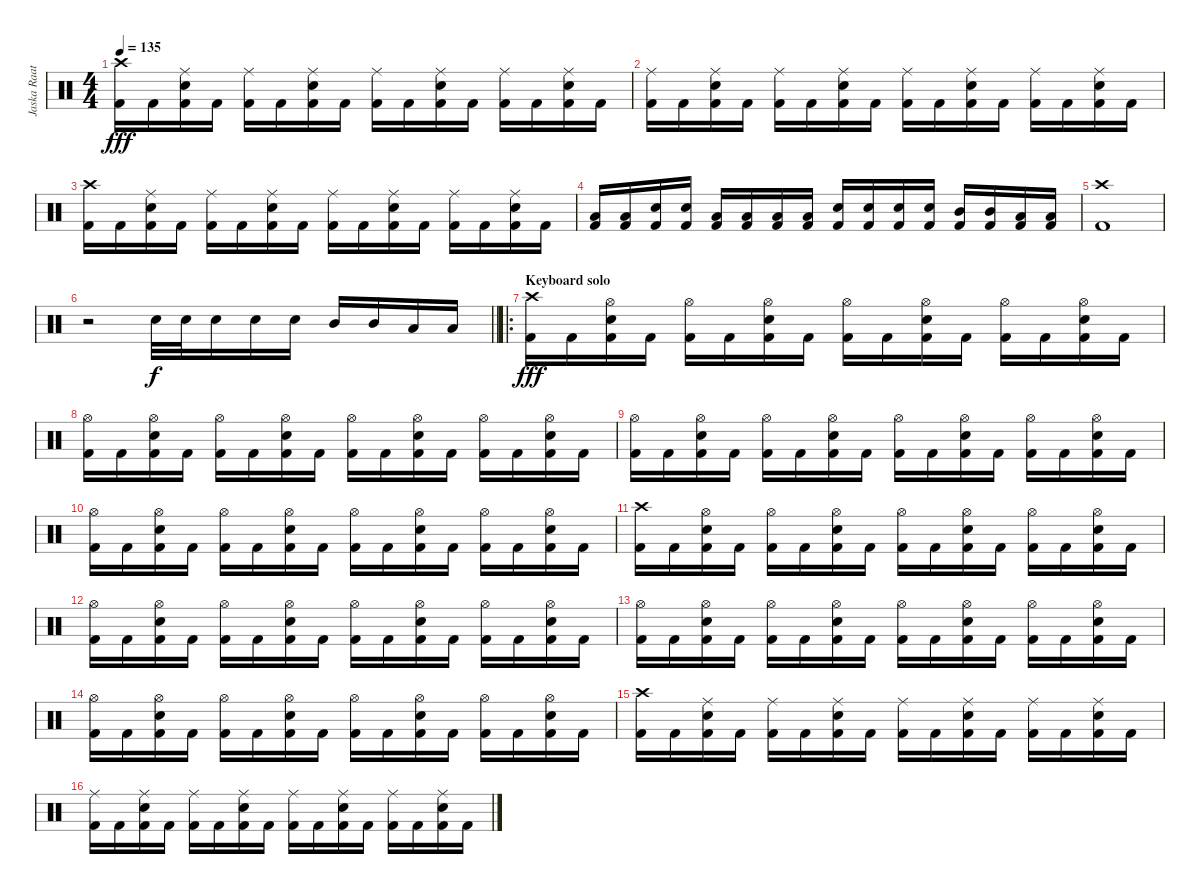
\track ("Jaska Raatikainen" "Jaska Raat") {instrument percussion}
\staff {score}
\articulation defaults
\ts (4 4)
\tempo 135
\clef neutral
\ks c
("Crash high (hit)" "Kick (hit) 2").16{dy fff} "Kick (hit) 2".16 ("Ride (middle)" "Electric Snare (hit)" "Kick (hit) 2").16 "Kick (hit) 2".16 ("Ride (middle)" "Kick (hit) 2").16 "Kick (hit) 2".16 ("Ride (middle)" "Electric Snare (hit)" "Kick (hit) 2").16 "Kick (hit) 2".16 ("Ride (middle)" "Kick (hit) 2").16 "Kick (hit) 2".16 ("Ride (middle)" "Electric Snare (hit)" "Kick (hit) 2").16 "Kick (hit) 2".16 ("Ride (middle)" "Kick (hit) 2").16 "Kick (hit) 2".16 ("Ride (middle)" "Electric Snare (hit)" "Kick (hit) 2").16 "Kick (hit) 2".16 |
("Ride (middle)" "Kick (hit) 2").16 "Kick (hit) 2".16 ("Ride (middle)" "Electric Snare (hit)" "Kick (hit) 2").16 "Kick (hit) 2".16 ("Ride (middle)" "Kick (hit) 2").16 "Kick (hit) 2".16 ("Ride (middle)" "Electric Snare (hit)" "Kick (hit) 2").16 "Kick (hit) 2".16 ("Ride (middle)" "Kick (hit) 2").16 "Kick (hit) 2".16 ("Ride (middle)" "Electric Snare (hit)" "Kick (hit) 2").16 "Kick (hit) 2".16 ("Ride (middle)" "Kick (hit) 2").16 "Kick (hit) 2".16 ("Ride (middle)" "Electric Snare (hit)" "Kick (hit) 2").16 "Kick (hit) 2".16 |
("Crash high (hit)" "Kick (hit) 2").16 "Kick (hit) 2".16 ("Ride (middle)" "Electric Snare (hit)" "Kick (hit) 2").16 "Kick (hit) 2".16 ("Ride (middle)" "Kick (hit) 2").16 "Kick (hit) 2".16 ("Ride (middle)" "Electric Snare (hit)" "Kick (hit) 2").16 "Kick (hit) 2".16 ("Ride (middle)" "Kick (hit) 2").16 "Kick (hit) 2".16 ("Ride (middle)" "Electric Snare (hit)" "Kick (hit) 2").16 "Kick (hit) 2".16 ("Ride (middle)" "Kick (hit) 2").16 "Kick (hit) 2".16 ("Ride (middle)" "Electric Snare (hit)" "Kick (hit) 2").16 "Kick (hit) 2".16 |
("Low Tom (hit)" "Kick (hit) 2").16 ("Low Tom (hit)" "Kick (hit) 2").16 ("Electric Snare (hit)" "Kick (hit) 2").16 ("Electric Snare (hit)" "Kick (hit) 2").16 ("Low Tom (hit)" "Kick (hit) 2").16 ("Low Tom (hit)" "Kick (hit) 2").16 ("Low Tom (hit)" "Kick (hit) 2").16 ("Low Tom (hit)" "Kick (hit) 2").16 ("Electric Snare (hit)" "Kick (hit) 2").16 ("Electric Snare (hit)" "Kick (hit) 2").16 ("Electric Snare (hit)" "Kick (hit) 2").16 ("Electric Snare (hit)" "Kick (hit) 2").16 ("Mid Tom (hit)" "Kick (hit) 2").16 ("Mid Tom (hit)" "Kick (hit) 2").16 ("Low Tom (hit)" "Kick (hit) 2").16 ("Low Tom (hit)" "Kick (hit) 2").16 |
("Crash high (hit)" "Kick (hit) 2").1 |
\barLineRight lightlight
r.2 "Electric Snare (hit)".32{dy f} "Electric Snare (hit)".32 "Electric Snare (hit)".16 "Electric Snare (hit)".16 "Electric Snare (hit)".16 "Mid Tom (hit)".16 "Mid Tom (hit)".16 "Low Tom (hit)".16 "Low Tom (hit)".16 |
\ro
\section ("" "Keyboard solo")
("Crash high (hit)" "Kick (hit) 2").16{dy fff} "Kick (hit) 2".16 ("Hi-Hat (open)" "Electric Snare (hit)" "Kick (hit) 2").16 "Kick (hit) 2".16 ("Hi-Hat (open)" "Kick (hit) 2").16 "Kick (hit) 2".16 ("Hi-Hat (open)" "Electric Snare (hit)" "Kick (hit) 2").16 "Kick (hit) 2".16 ("Hi-Hat (open)" "Kick (hit) 2").16 "Kick (hit) 2".16 ("Hi-Hat (open)" "Electric Snare (hit)" "Kick (hit) 2").16 "Kick (hit) 2".16 ("Hi-Hat (open)" "Kick (hit) 2").16 "Kick (hit) 2".16 ("Hi-Hat (open)" "Electric Snare (hit)" "Kick (hit) 2").16 "Kick (hit) 2".16 |
("Hi-Hat (open)" "Kick (hit) 2").16 "Kick (hit) 2".16 ("Hi-Hat (open)" "Electric Snare (hit)" "Kick (hit) 2").16 "Kick (hit) 2".16 ("Hi-Hat (open)" "Kick (hit) 2").16 "Kick (hit) 2".16 ("Hi-Hat (open)" "Electric Snare (hit)" "Kick (hit) 2").16 "Kick (hit) 2".16 ("Hi-Hat (open)" "Kick (hit) 2").16 "Kick (hit) 2".16 ("Hi-Hat (open)" "Electric Snare (hit)" "Kick (hit) 2").16 "Kick (hit) 2".16 ("Hi-Hat (open)" "Kick (hit) 2").16 "Kick (hit) 2".16 ("Hi-Hat (open)" "Electric Snare (hit)" "Kick (hit) 2").16 "Kick (hit) 2".16 |
("Hi-Hat (open)" "Kick (hit) 2").16 "Kick (hit) 2".16 ("Hi-Hat (open)" "Electric Snare (hit)" "Kick (hit) 2").16 "Kick (hit) 2".16 ("Hi-Hat (open)" "Kick (hit) 2").16 "Kick (hit) 2".16 ("Hi-Hat (open)" "Electric Snare (hit)" "Kick (hit) 2").16 "Kick (hit) 2".16 ("Hi-Hat (open)" "Kick (hit) 2").16 "Kick (hit) 2".16 ("Hi-Hat (open)" "Electric Snare (hit)" "Kick (hit) 2").16 "Kick (hit) 2".16 ("Hi-Hat (open)" "Kick (hit) 2").16 "Kick (hit) 2".16 ("Hi-Hat (open)" "Electric Snare (hit)" "Kick (hit) 2").16 "Kick (hit) 2".16 |
("Hi-Hat (open)" "Kick (hit) 2").16 "Kick (hit) 2".16 ("Hi-Hat (open)" "Electric Snare (hit)" "Kick (hit) 2").16 "Kick (hit) 2".16 ("Hi-Hat (open)" "Kick (hit) 2").16 "Kick (hit) 2".16 ("Hi-Hat (open)" "Electric Snare (hit)" "Kick (hit) 2").16 "Kick (hit) 2".16 ("Hi-Hat (open)" "Kick (hit) 2").16 "Kick (hit) 2".16 ("Hi-Hat (open)" "Electric Snare (hit)" "Kick (hit) 2").16 "Kick (hit) 2".16 ("Hi-Hat (open)" "Kick (hit) 2").16 "Kick (hit) 2".16 ("Hi-Hat (open)" "Electric Snare (hit)" "Kick (hit) 2").16 "Kick (hit) 2".16 |
("Crash high (hit)" "Kick (hit) 2").16 "Kick (hit) 2".16 ("Hi-Hat (open)" "Electric Snare (hit)" "Kick (hit) 2").16 "Kick (hit) 2".16 ("Hi-Hat (open)" "Kick (hit) 2").16 "Kick (hit) 2".16 ("Hi-Hat (open)" "Electric Snare (hit)" "Kick (hit) 2").16 "Kick (hit) 2".16 ("Hi-Hat (open)" "Kick (hit) 2").16 "Kick (hit) 2".16 ("Hi-Hat (open)" "Electric Snare (hit)" "Kick (hit) 2").16 "Kick (hit) 2".16 ("Hi-Hat (open)" "Kick (hit) 2").16 "Kick (hit) 2".16 ("Hi-Hat (open)" "Electric Snare (hit)" "Kick (hit) 2").16 "Kick (hit) 2".16 |
("Hi-Hat (open)" "Kick (hit) 2").16 "Kick (hit) 2".16 ("Hi-Hat (open)" "Electric Snare (hit)" "Kick (hit) 2").16 "Kick (hit) 2".16 ("Hi-Hat (open)" "Kick (hit) 2").16 "Kick (hit) 2".16 ("Hi-Hat (open)" "Electric Snare (hit)" "Kick (hit) 2").16 "Kick (hit) 2".16 ("Hi-Hat (open)" "Kick (hit) 2").16 "Kick (hit) 2".16 ("Hi-Hat (open)" "Electric Snare (hit)" "Kick (hit) 2").16 "Kick (hit) 2".16 ("Hi-Hat (open)" "Kick (hit) 2").16 "Kick (hit) 2".16 ("Hi-Hat (open)" "Electric Snare (hit)" "Kick (hit) 2").16 "Kick (hit) 2".16 |
("Hi-Hat (open)" "Kick (hit) 2").16 "Kick (hit) 2".16 ("Hi-Hat (open)" "Electric Snare (hit)" "Kick (hit) 2").16 "Kick (hit) 2".16 ("Hi-Hat (open)" "Kick (hit) 2").16 "Kick (hit) 2".16 ("Hi-Hat (open)" "Electric Snare (hit)" "Kick (hit) 2").16 "Kick (hit) 2".16 ("Hi-Hat (open)" "Kick (hit) 2").16 "Kick (hit) 2".16 ("Hi-Hat (open)" "Electric Snare (hit)" "Kick (hit) 2").16 "Kick (hit) 2".16 ("Hi-Hat (open)" "Kick (hit) 2").16 "Kick (hit) 2".16 ("Hi-Hat (open)" "Electric Snare (hit)" "Kick (hit) 2").16 "Kick (hit) 2".16 |
("Hi-Hat (open)" "Kick (hit) 2").16 "Kick (hit) 2".16 ("Hi-Hat (open)" "Electric Snare (hit)" "Kick (hit) 2").16 "Kick (hit) 2".16 ("Hi-Hat (open)" "Kick (hit) 2").16 "Kick (hit) 2".16 ("Hi-Hat (open)" "Electric Snare (hit)" "Kick (hit) 2").16 "Kick (hit) 2".16 ("Hi-Hat (open)" "Kick (hit) 2").16 "Kick (hit) 2".16 ("Hi-Hat (open)" "Electric Snare (hit)" "Kick (hit) 2").16 "Kick (hit) 2".16 ("Hi-Hat (open)" "Kick (hit) 2").16 "Kick (hit) 2".16 ("Hi-Hat (open)" "Electric Snare (hit)" "Kick (hit) 2").16 "Kick (hit) 2".16 |
("Crash high (hit)" "Kick (hit) 2").16 "Kick (hit) 2".16 ("Ride (middle)" "Electric Snare (hit)" "Kick (hit) 2").16 "Kick (hit) 2".16 ("Ride (middle)" "Kick (hit) 2").16 "Kick (hit) 2".16 ("Ride (middle)" "Electric Snare (hit)" "Kick (hit) 2").16 "Kick (hit) 2".16 ("Ride (middle)" "Kick (hit) 2").16 "Kick (hit) 2".16 ("Ride (middle)" "Electric Snare (hit)" "Kick (hit) 2").16 "Kick (hit) 2".16 ("Ride (middle)" "Kick (hit) 2").16 "Kick (hit) 2".16 ("Ride (middle)" "Electric Snare (hit)" "Kick (hit) 2").16 "Kick (hit) 2".16 |
("Ride (middle)" "Kick (hit) 2").16 "Kick (hit) 2".16 ("Ride (middle)" "Electric Snare (hit)" "Kick (hit) 2").16 "Kick (hit) 2".16 ("Ride (middle)" "Kick (hit) 2").16 "Kick (hit) 2".16 ("Ride (middle)" "Electric Snare (hit)" "Kick (hit) 2").16 "Kick (hit) 2".16 ("Ride (middle)" "Kick (hit) 2").16 "Kick (hit) 2".16 ("Ride (middle)" "Electric Snare (hit)" "Kick (hit) 2").16 "Kick (hit) 2".16 ("Ride (middle)" "Kick (hit) 2").16 "Kick (hit) 2".16 ("Ride (middle)" "Electric Snare (hit)" "Kick (hit) 2").16 "Kick (hit) 2".16
